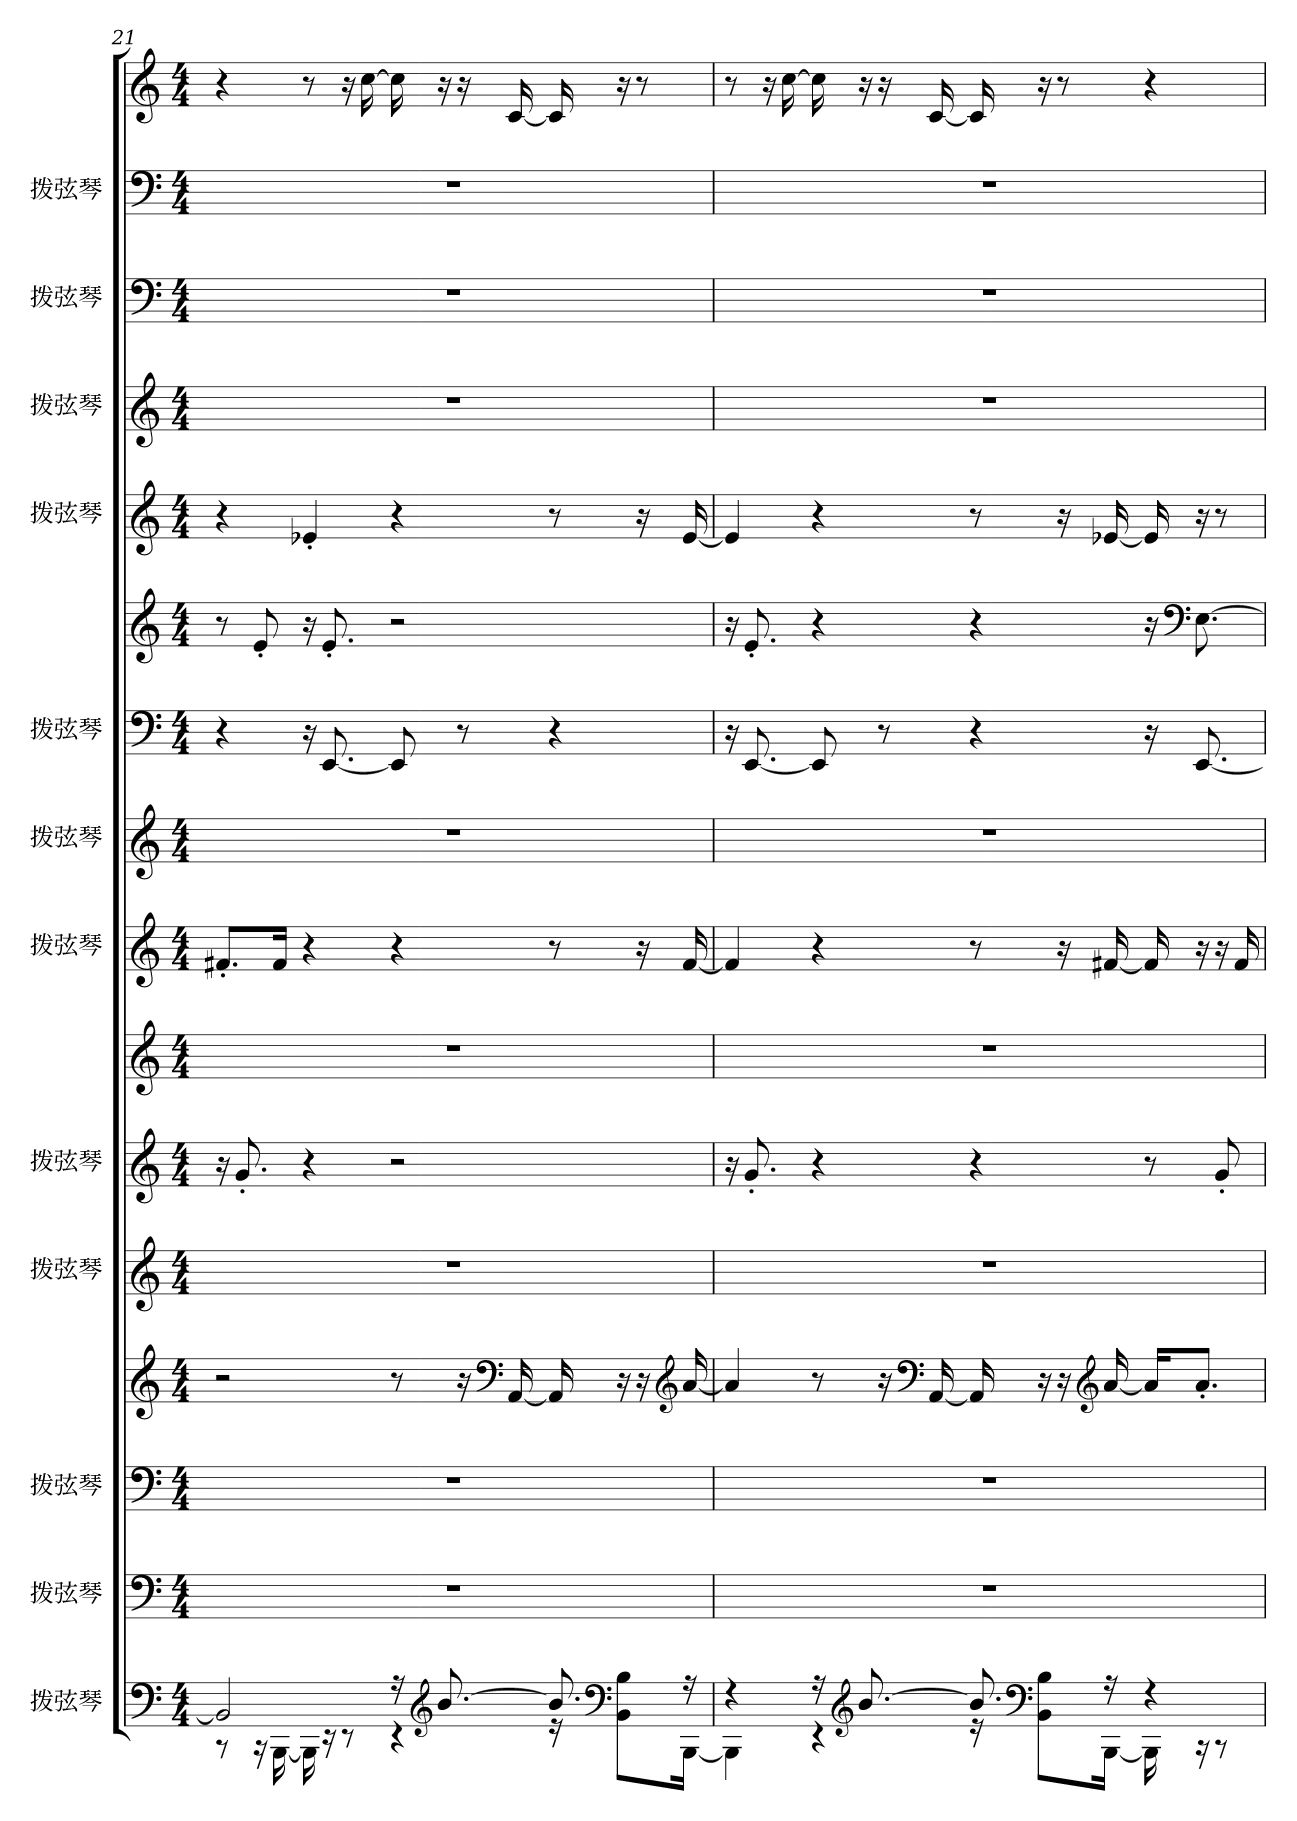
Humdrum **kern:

**kern	**kern	**kern	**kern	**kern	**kern	**kern	**kern	**kern	**kern	**kern	**kern	**kern	**kern	**kern	**kern
*part12	*part11	*part10	*part10	*part9	*part8	*part8	*part7	*part6	*part5	*part5	*part4	*part3	*part2	*part1	*part1
*staff16	*staff15	*staff14	*staff13	*staff12	*staff11	*staff10	*staff9	*staff8	*staff7	*staff6	*staff5	*staff4	*staff3	*staff2	*staff1
*I"拨弦琴	*I"拨弦琴	*I"拨弦琴	*	*I"拨弦琴	*I"拨弦琴	*	*I"拨弦琴	*I"拨弦琴	*I"拨弦琴	*	*I"拨弦琴	*I"拨弦琴	*I"拨弦琴	*I"拨弦琴	*
!!LO:PB:g=z
*clefF4	*clefF4	*clefF4	*clefG2	*clefG2	*clefG2	*clefG2	*clefG2	*clefG2	*clefF4	*clefG2	*clefG2	*clefG2	*clefF4	*clefF4	*clefG2
*k[]	*k[]	*k[]	*k[]	*k[]	*k[]	*k[]	*k[]	*k[]	*k[]	*k[]	*k[]	*k[]	*k[]	*k[]	*k[]
*M4/4	*M4/4	*M4/4	*M4/4	*M4/4	*M4/4	*M4/4	*M4/4	*M4/4	*M4/4	*M4/4	*M4/4	*M4/4	*M4/4	*M4/4	*M4/4
=21	=21	=21	=21	=21	=21	=21	=21	=21	=21	=21	=21	=21	=21	=21	=21
*^	*	*	*	*	*	*	*	*	*	*	*	*	*	*	*
2BB/]	8r	1r	1r	2r	1r	16r	1r	8.f#X'/L	1r	4r	8r	4r	1r	1r	1r	4r
.	.	.	.	.	.	8.g'/	.	.	.	.	.	.	.	.	.	.
.	16r	.	.	.	.	.	.	.	.	.	8e'/	.	.	.	.	.
.	[16BBB\	.	.	.	.	.	.	16f#/Jk	.	.	.	.	.	.	.	.
.	16BBB\]	.	.	.	.	4r	.	4r	.	16r	16r	4e-X'/	.	.	.	8r
.	16r	.	.	.	.	.	.	.	.	[8.EE/	8.e'/	.	.	.	.	.
.	8r	.	.	.	.	.	.	.	.	.	.	.	.	.	.	16r
.	.	.	.	.	.	.	.	.	.	.	.	.	.	.	.	[16cc\
16r	4r	.	.	8r	.	2r	.	4r	.	8EE/]	2r	4r	.	.	.	16cc\]
*clefG2	*	*	*	*	*	*	*	*	*	*	*	*	*	*	*	*
[8.b/	.	.	.	.	.	.	.	.	.	.	.	.	.	.	.	16r
.	.	.	.	16r	.	.	.	.	.	8r	.	.	.	.	.	16r
*	*	*	*	*clefF4	*	*	*	*	*	*	*	*	*	*	*	*
.	.	.	.	[16AA/	.	.	.	.	.	.	.	.	.	.	.	[16c/
8.b/]	16r	.	.	16AA/]	.	.	.	8r	.	4r	.	8r	.	.	.	16c/]
*clefF4	*	*	*	*	*	*	*	*	*	*	*	*	*	*	*	*
.	8BB\ 8B\L	.	.	16r	.	.	.	.	.	.	.	.	.	.	.	16r
.	.	.	.	16r	.	.	.	16r	.	.	.	16r	.	.	.	8r
*	*	*	*	*clefG2	*	*	*	*	*	*	*	*	*	*	*	*
16r	[16BBB\Jk	.	.	[16a/	.	.	.	[16f#/	.	.	.	[16e-/	.	.	.	.
!!LO:PB:g=z
=22	=22	=22	=22	=22	=22	=22	=22	=22	=22	=22	=22	=22	=22	=22	=22	=22
4r	4BBB\]	1r	1r	4a/]	1r	16r	1r	4f#/]	1r	16r	16r	4e-/]	1r	1r	1r	8r
.	.	.	.	.	.	8.g'/	.	.	.	[8.EE/	8.e'/	.	.	.	.	.
.	.	.	.	.	.	.	.	.	.	.	.	.	.	.	.	16r
.	.	.	.	.	.	.	.	.	.	.	.	.	.	.	.	[16cc\
16r	4r	.	.	8r	.	4r	.	4r	.	8EE/]	4r	4r	.	.	.	16cc\]
*clefG2	*	*	*	*	*	*	*	*	*	*	*	*	*	*	*	*
[8.b/	.	.	.	.	.	.	.	.	.	.	.	.	.	.	.	16r
.	.	.	.	16r	.	.	.	.	.	8r	.	.	.	.	.	16r
*	*	*	*	*clefF4	*	*	*	*	*	*	*	*	*	*	*	*
.	.	.	.	[16AA/	.	.	.	.	.	.	.	.	.	.	.	[16c/
8.b/]	16r	.	.	16AA/]	.	4r	.	8r	.	4r	4r	8r	.	.	.	16c/]
*clefF4	*	*	*	*	*	*	*	*	*	*	*	*	*	*	*	*
.	8BB\ 8B\L	.	.	16r	.	.	.	.	.	.	.	.	.	.	.	16r
.	.	.	.	16r	.	.	.	16r	.	.	.	16r	.	.	.	8r
*	*	*	*	*clefG2	*	*	*	*	*	*	*	*	*	*	*	*
16r	[16BBB\Jk	.	.	[16a/	.	.	.	[16f#X/	.	.	.	[16e-X/	.	.	.	.
4r	16BBB\]	.	.	16a/KL]	.	8r	.	16f#/]	.	16r	16r	16e-/]	.	.	.	4r
*	*	*	*	*	*	*	*	*	*	*	*clefF4	*	*	*	*	*
.	16r	.	.	8.a'/J	.	.	.	16r	.	[8.EE/	[8.E\	16r	.	.	.	.
.	8r	.	.	.	.	8g'/	.	16r	.	.	.	8r	.	.	.	.
.	.	.	.	.	.	.	.	16f#/	.	.	.	.	.	.	.	.
*v	*v	*	*	*	*	*	*	*	*	*	*	*	*	*	*	*
=	=	=	=	=	=	=	=	=	=	=	=	=	=	=	=
*-	*-	*-	*-	*-	*-	*-	*-	*-	*-	*-	*-	*-	*-	*-	*-
